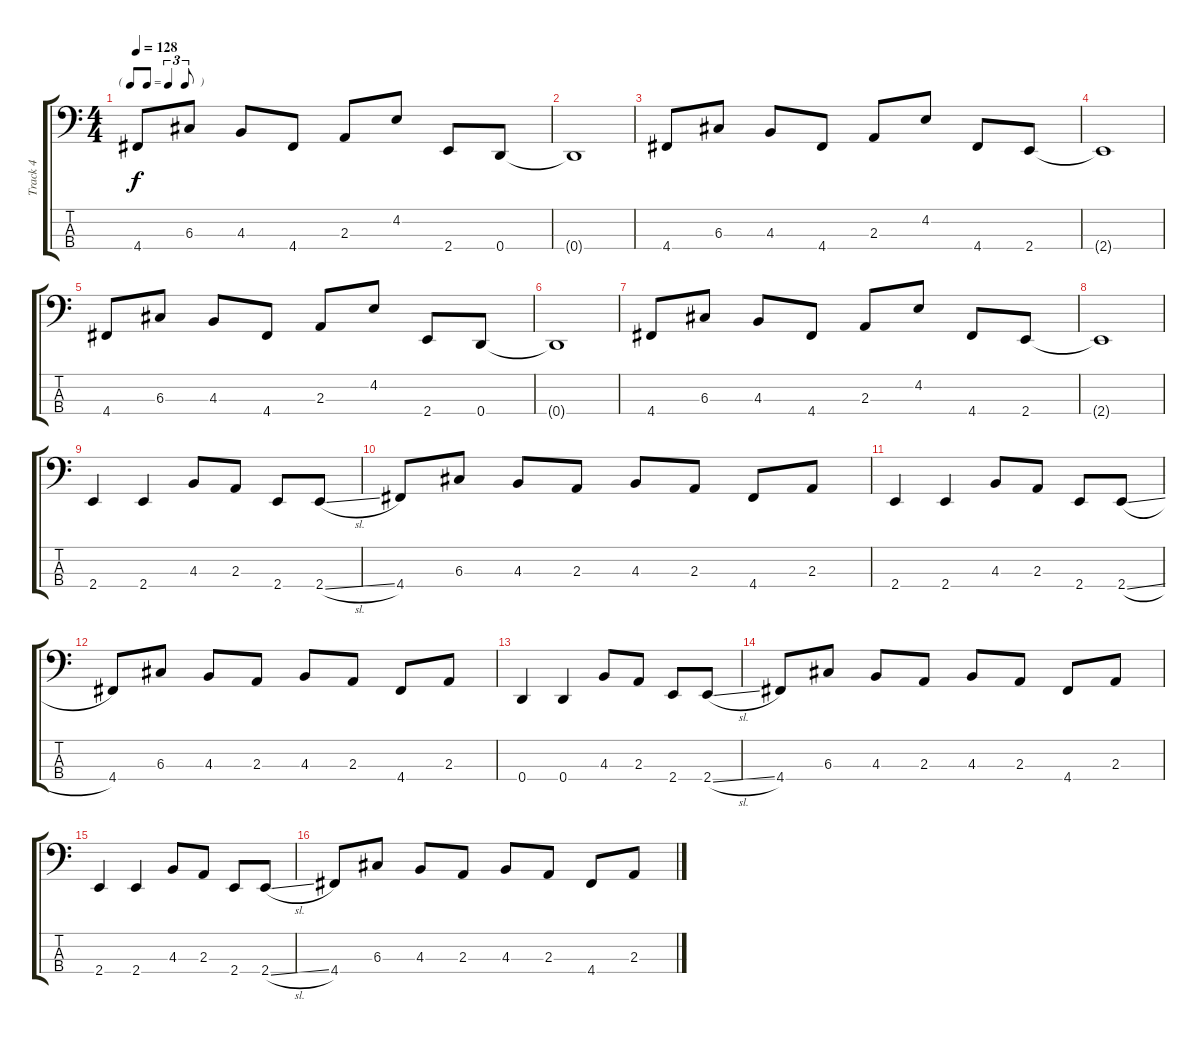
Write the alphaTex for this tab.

\track ("Track 4" "Track 4") {instrument electricbassfinger}
\staff {score tabs}
\tuning (F2 C2 G1 D1) {hide}
\ts (4 4)
\tf triplet8th
\tempo 128
\clef f4
\ks c
4.4.8{dy f instrument electricbassfinger} 6.3.8 4.3.8 4.4.8 2.3.8 4.2.8 2.4.8 0.4.8 |
0.4{t}.1 |
4.4.8 6.3.8 4.3.8 4.4.8 2.3.8 4.2.8 4.4.8 2.4.8 |
2.4{t}.1 |
4.4.8 6.3.8 4.3.8 4.4.8 2.3.8 4.2.8 2.4.8 0.4.8 |
0.4{t}.1 |
4.4.8 6.3.8 4.3.8 4.4.8 2.3.8 4.2.8 4.4.8 2.4.8 |
2.4{t}.1 |
2.4.4 2.4.4 4.3.8 2.3.8 2.4.8 2.4{sl}.8 |
4.4.8 6.3.8 4.3.8 2.3.8 4.3.8 2.3.8 4.4.8 2.3.8 |
2.4.4 2.4.4 4.3.8 2.3.8 2.4.8 2.4{sl}.8 |
4.4.8 6.3.8 4.3.8 2.3.8 4.3.8 2.3.8 4.4.8 2.3.8 |
0.4.4 0.4.4 4.3.8 2.3.8 2.4.8 2.4{sl}.8 |
4.4.8 6.3.8 4.3.8 2.3.8 4.3.8 2.3.8 4.4.8 2.3.8 |
2.4.4 2.4.4 4.3.8 2.3.8 2.4.8 2.4{sl}.8 |
4.4.8 6.3.8 4.3.8 2.3.8 4.3.8 2.3.8 4.4.8 2.3.8
